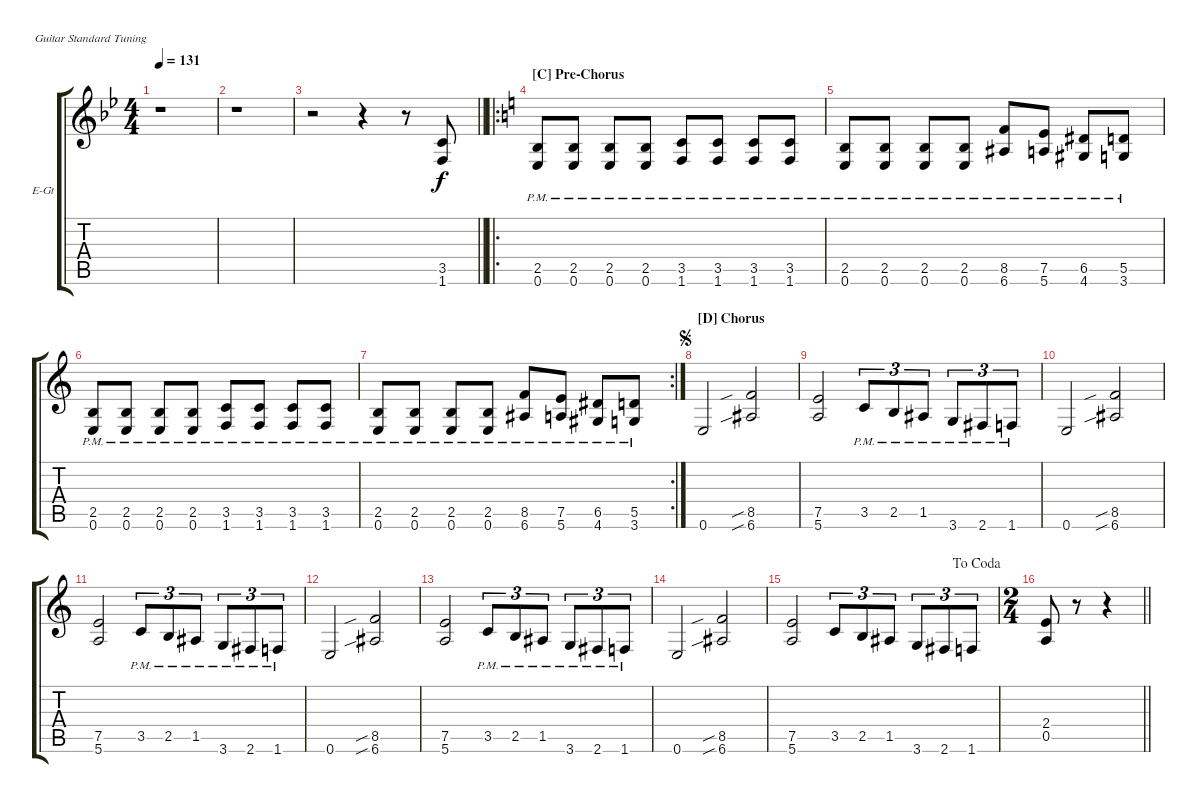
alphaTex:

\bracketExtendMode groupsimilarinstruments
\firstSystemTrackNameOrientation horizontal
\otherSystemsTrackNameOrientation horizontal
\track ("Distortion Guitar 1" "E-Gt") {instrument distortionguitar}
\staff {score tabs}
\tuning (E4 B3 G3 D3 A2 E2)
\ts (4 4)
\tempo 131
\clef g2
\scale
0.333333
\ks gminor
r.1{dy f} |
\scale
0.247012 r.1 |
\scale
0.247012
\barLineRight lightlight
r.2 r.4 r.8 (3.5 1.6).8 |
\ro
\section ("C" "Pre-Chorus")
\scale
0.505976
\ks aminor
(2.5{pm} 0.6{pm}).8 (2.5{pm} 0.6{pm}).8 (2.5{pm} 0.6{pm}).8 (2.5{pm} 0.6{pm}).8 (3.5{pm} 1.6{pm}).8 (3.5{pm} 1.6{pm}).8 (3.5{pm} 1.6{pm}).8 (3.5{pm} 1.6{pm}).8 |
\scale
0.322917 (2.5{pm} 0.6{pm}).8 (2.5{pm} 0.6{pm}).8 (2.5{pm} 0.6{pm}).8 (2.5{pm} 0.6{pm}).8 (8.5{pm} 6.6{pm}).8 (7.5{pm} 5.6{pm}).8 (6.5{pm} 4.6{pm}).8 (5.5{pm} 3.6{pm}).8 |
\scale
0.322917 (2.5{pm} 0.6{pm}).8 (2.5{pm} 0.6{pm}).8 (2.5{pm} 0.6{pm}).8 (2.5{pm} 0.6{pm}).8 (3.5{pm} 1.6{pm}).8 (3.5{pm} 1.6{pm}).8 (3.5{pm} 1.6{pm}).8 (3.5{pm} 1.6{pm}).8 |
\rc 2
\scale
0.354167 (2.5{pm} 0.6{pm}).8 (2.5{pm} 0.6{pm}).8 (2.5{pm} 0.6{pm}).8 (2.5{pm} 0.6{pm}).8 (8.5{pm} 6.6{pm}).8 (7.5{pm} 5.6{pm}).8 (6.5{pm} 4.6{pm}).8 (5.5{pm} 3.6{pm}).8 |
\section ("D" "Chorus")
\jump segno
\scale
0.333333 0.6.2 (8.5{sib} 6.6{sib}).2 |
\scale
0.333333 (7.5 5.6).2 3.5{pm}.8{tu (3 2)} 2.5{pm}.8{tu (3 2)} 1.5{pm}.8{tu (3 2)} 3.6{pm}.8{tu (3 2)} 2.6{pm}.8{tu (3 2)} 1.6{pm}.8{tu (3 2)} |
\scale
0.333333 0.6.2 (8.5{sib} 6.6{sib}).2 |
\scale
0.333333 (7.5 5.6).2 3.5{pm}.8{tu (3 2)} 2.5{pm}.8{tu (3 2)} 1.5{pm}.8{tu (3 2)} 3.6{pm}.8{tu (3 2)} 2.6{pm}.8{tu (3 2)} 1.6{pm}.8{tu (3 2)} |
\scale
0.333333 0.6.2 (8.5{sib} 6.6{sib}).2 |
\scale
0.333333 (7.5 5.6).2 3.5{pm}.8{tu (3 2)} 2.5{pm}.8{tu (3 2)} 1.5{pm}.8{tu (3 2)} 3.6{pm}.8{tu (3 2)} 2.6{pm}.8{tu (3 2)} 1.6{pm}.8{tu (3 2)} |
\scale
0.257261 0.6.2 (8.5{sib} 6.6{sib}).2 |
\jump dacoda
\scale
0.257261 (7.5 5.6).2 3.5.8{tu (3 2)} 2.5.8{tu (3 2)} 1.5.8{tu (3 2)} 3.6.8{tu (3 2)} 2.6.8{tu (3 2)} 1.6.8{tu (3 2)} |
\ts (2 4)
\scale
0.485477
\barLineRight lightlight
(2.4 0.5).8 r.8 r.4
